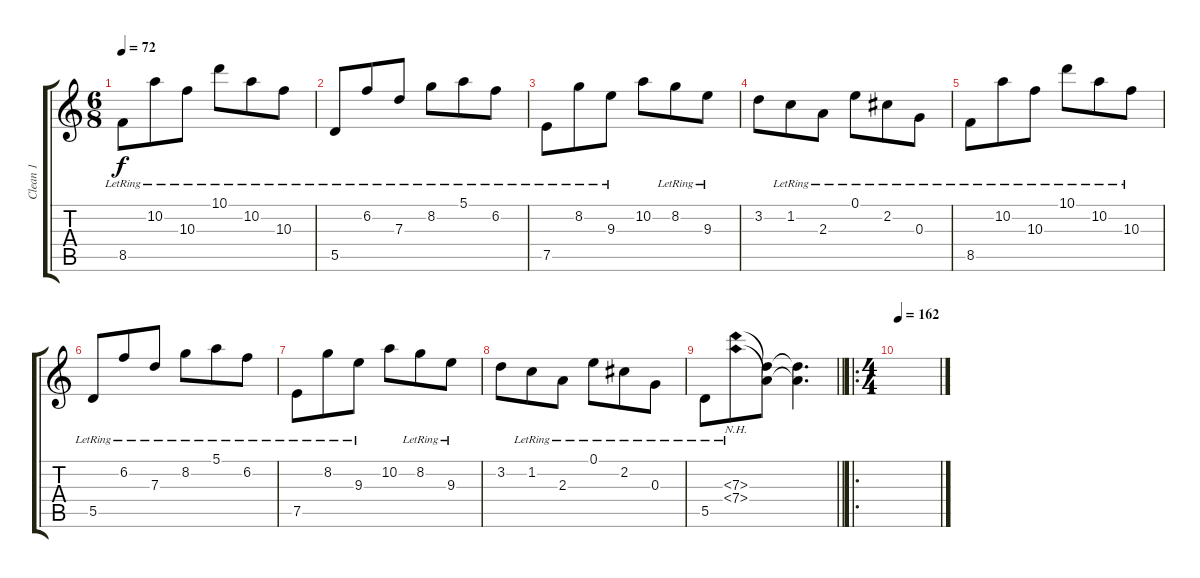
\track ("Clean 1" "Clean 1") {instrument electricguitarclean}
\staff {score tabs}
\tuning (E4 B3 G3 D3 A2 D2) {hide}
\ts (6 8)
\tempo 72
\clef g2
\ks c
8.5{lr}.8{dy f} 10.2{lr}.8 10.3{lr}.8 10.1{lr}.8 10.2{lr}.8 10.3{lr}.8 |
5.5{lr}.8 6.2{lr}.8 7.3{lr}.8 8.2{lr}.8 5.1{lr}.8 6.2{lr}.8 |
7.5{lr}.8 8.2{lr}.8 9.3{lr}.8 10.2.8 8.2{lr}.8 9.3{lr}.8 |
3.2.8 1.2{lr}.8 2.3{lr}.8 0.1{lr}.8 2.2{lr}.8 0.3{lr}.8 |
8.5{lr}.8 10.2{lr}.8 10.3{lr}.8 10.1{lr}.8 10.2{lr}.8 10.3{lr}.8 |
5.5{lr}.8 6.2{lr}.8 7.3{lr}.8 8.2{lr}.8 5.1{lr}.8 6.2{lr}.8 |
7.5{lr}.8 8.2{lr}.8 9.3{lr}.8 10.2.8 8.2{lr}.8 9.3{lr}.8 |
3.2.8 1.2{lr}.8 2.3{lr}.8 0.1{lr}.8 2.2{lr}.8 0.3{lr}.8 |
\barLineRight lightlight
5.5{lr}.8 (7.3{nh lr} 7.4{nh lr}).8 (7.3{t} 7.4{t}).8 (7.3{t} 7.4{t}).4{d} |
\ro
\ts (4 4)
\tempo 162
